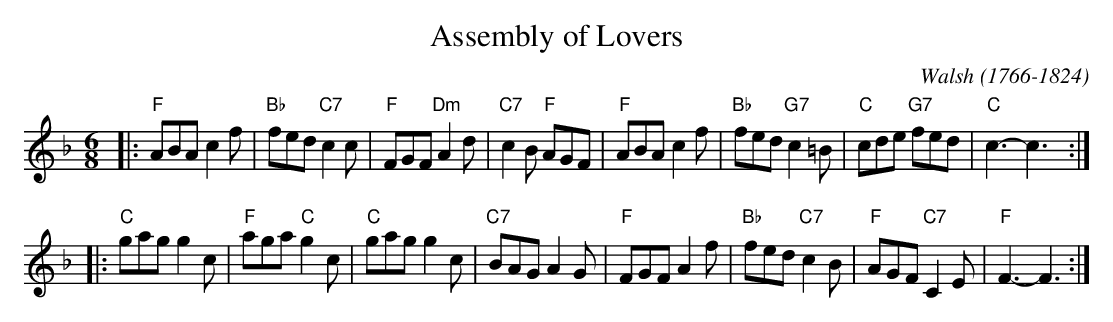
X:1
T: Assembly of Lovers
O: Walsh (1766-1824)
M: 6/8
L: 1/8
K: F
|: "F"ABA c2f | "Bb"fed "C7"c2c | "F"FGF "Dm"A2d | "C7"c2B "F"AGF \
|  "F"ABA c2f | "Bb"fed "G7"c2=B | "C"cde "G7"fed | "C"c3- c3 :|
|: "C"gag g2c | "F"aga "C"g2c | "C"gag g2c | "C7"BAG A2G \
| "F"FGF A2f | "Bb"fed "C7"c2B | "F"AGF "C7"C2E | "F"F3- F3 :|
